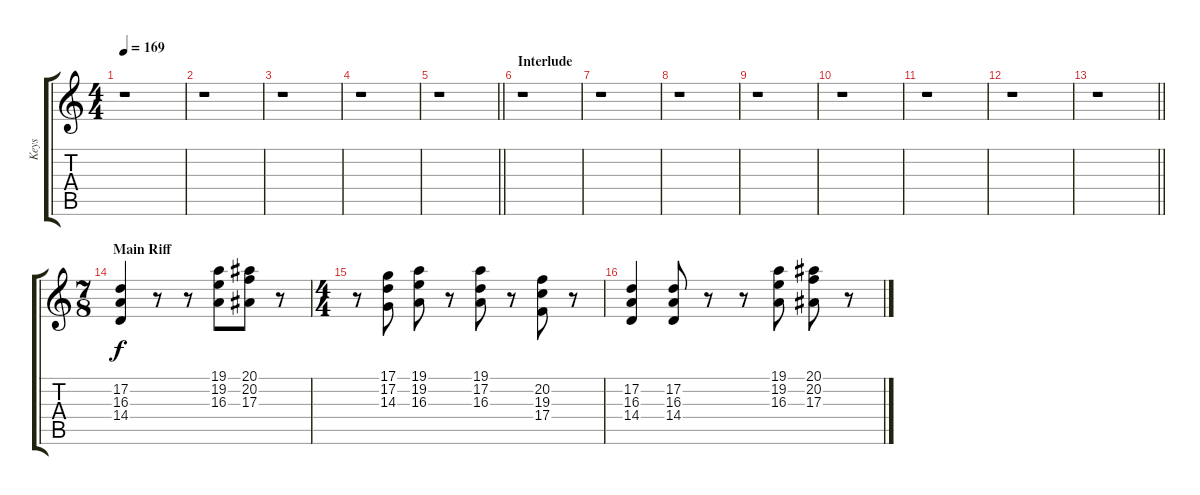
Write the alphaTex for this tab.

\track ("Keys" "Keys") {instrument rockorgan}
\staff {score tabs}
\tuning (D4 A3 F3 C3 G2 D2) {hide}
\ts (4 4)
\tempo 169
\clef g2
\ks c
r.1{dy f} |
r.1 |
r.1 |
r.1 |
\barLineRight lightlight
r.1 |
\section ("" "Interlude")
r.1 |
r.1 |
r.1 |
r.1 |
r.1 |
r.1 |
r.1 |
\barLineRight lightlight
r.1 |
\ts (7 8)
\section ("" "Main Riff")
(17.2 16.3 14.4).4 r.8 r.8 (19.1 19.2 16.3).8 (20.1 20.2 17.3).8 r.8 |
\ts (4 4)
r.8 (17.1 17.2 14.3).8 (19.1 19.2 16.3).8 r.8 (19.1 17.2 16.3).8 r.8 (20.2 19.3 17.4).8 r.8 |
(17.2 16.3 14.4).4 (17.2 16.3 14.4).8 r.8 r.8 (19.1 19.2 16.3).8 (20.1 20.2 17.3).8 r.8
